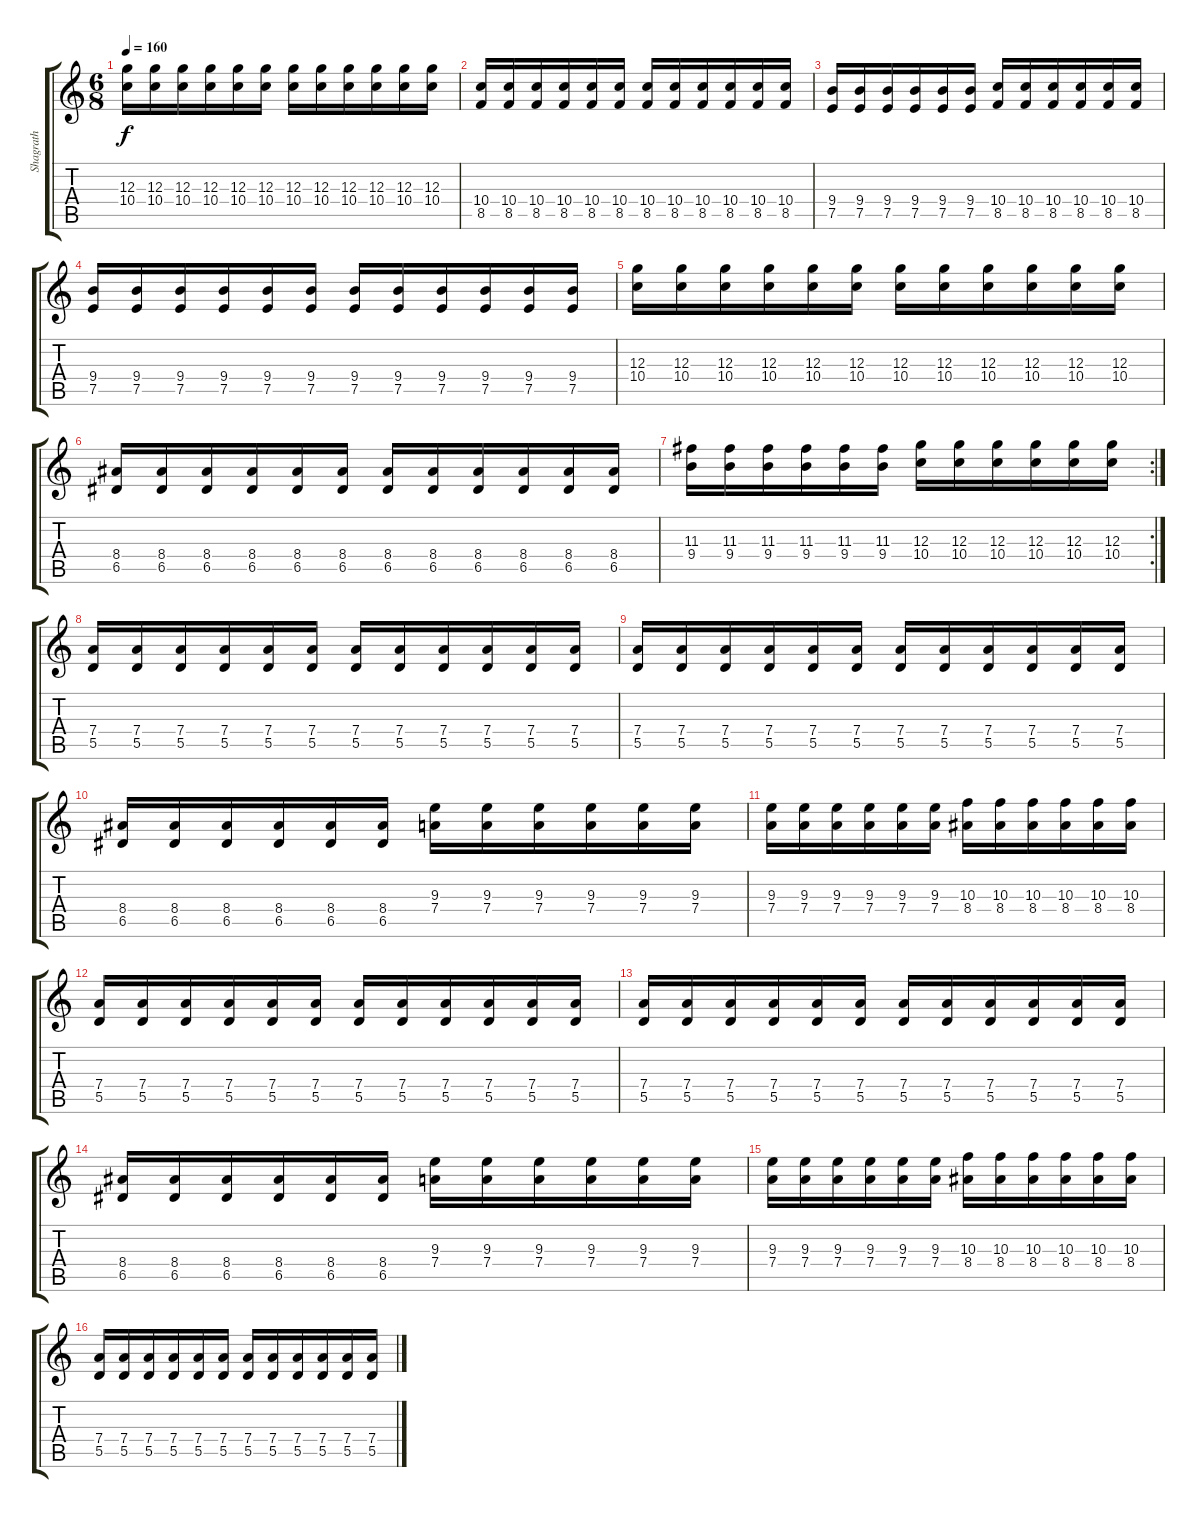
\track ("Shagrath" "Shagrath") {instrument distortionguitar}
\staff {score tabs}
\tuning (E4 B3 G3 D3 A2 E2) {hide}
\ts (6 8)
\tempo 160
\clef g2
\ks c
(12.3 10.4).16{dy f} (12.3 10.4).16 (12.3 10.4).16 (12.3 10.4).16 (12.3 10.4).16 (12.3 10.4).16 (12.3 10.4).16 (12.3 10.4).16 (12.3 10.4).16 (12.3 10.4).16 (12.3 10.4).16 (12.3 10.4).16 |
(10.4 8.5).16 (10.4 8.5).16 (10.4 8.5).16 (10.4 8.5).16 (10.4 8.5).16 (10.4 8.5).16 (10.4 8.5).16 (10.4 8.5).16 (10.4 8.5).16 (10.4 8.5).16 (10.4 8.5).16 (10.4 8.5).16 |
(9.4 7.5).16 (9.4 7.5).16 (9.4 7.5).16 (9.4 7.5).16 (9.4 7.5).16 (9.4 7.5).16 (10.4 8.5).16 (10.4 8.5).16 (10.4 8.5).16 (10.4 8.5).16 (10.4 8.5).16 (10.4 8.5).16 |
(9.4 7.5).16 (9.4 7.5).16 (9.4 7.5).16 (9.4 7.5).16 (9.4 7.5).16 (9.4 7.5).16 (9.4 7.5).16 (9.4 7.5).16 (9.4 7.5).16 (9.4 7.5).16 (9.4 7.5).16 (9.4 7.5).16 |
(12.3 10.4).16 (12.3 10.4).16 (12.3 10.4).16 (12.3 10.4).16 (12.3 10.4).16 (12.3 10.4).16 (12.3 10.4).16 (12.3 10.4).16 (12.3 10.4).16 (12.3 10.4).16 (12.3 10.4).16 (12.3 10.4).16 |
(8.4 6.5).16 (8.4 6.5).16 (8.4 6.5).16 (8.4 6.5).16 (8.4 6.5).16 (8.4 6.5).16 (8.4 6.5).16 (8.4 6.5).16 (8.4 6.5).16 (8.4 6.5).16 (8.4 6.5).16 (8.4 6.5).16 |
\rc 2
(11.3 9.4).16 (11.3 9.4).16 (11.3 9.4).16 (11.3 9.4).16 (11.3 9.4).16 (11.3 9.4).16 (12.3 10.4).16 (12.3 10.4).16 (12.3 10.4).16 (12.3 10.4).16 (12.3 10.4).16 (12.3 10.4).16 |
(7.4 5.5).16 (7.4 5.5).16 (7.4 5.5).16 (7.4 5.5).16 (7.4 5.5).16 (7.4 5.5).16 (7.4 5.5).16 (7.4 5.5).16 (7.4 5.5).16 (7.4 5.5).16 (7.4 5.5).16 (7.4 5.5).16 |
(7.4 5.5).16 (7.4 5.5).16 (7.4 5.5).16 (7.4 5.5).16 (7.4 5.5).16 (7.4 5.5).16 (7.4 5.5).16 (7.4 5.5).16 (7.4 5.5).16 (7.4 5.5).16 (7.4 5.5).16 (7.4 5.5).16 |
(8.4 6.5).16 (8.4 6.5).16 (8.4 6.5).16 (8.4 6.5).16 (8.4 6.5).16 (8.4 6.5).16 (9.3 7.4).16 (9.3 7.4).16 (9.3 7.4).16 (9.3 7.4).16 (9.3 7.4).16 (9.3 7.4).16 |
(9.3 7.4).16 (9.3 7.4).16 (9.3 7.4).16 (9.3 7.4).16 (9.3 7.4).16 (9.3 7.4).16 (10.3 8.4).16 (10.3 8.4).16 (10.3 8.4).16 (10.3 8.4).16 (10.3 8.4).16 (10.3 8.4).16 |
(7.4 5.5).16 (7.4 5.5).16 (7.4 5.5).16 (7.4 5.5).16 (7.4 5.5).16 (7.4 5.5).16 (7.4 5.5).16 (7.4 5.5).16 (7.4 5.5).16 (7.4 5.5).16 (7.4 5.5).16 (7.4 5.5).16 |
(7.4 5.5).16 (7.4 5.5).16 (7.4 5.5).16 (7.4 5.5).16 (7.4 5.5).16 (7.4 5.5).16 (7.4 5.5).16 (7.4 5.5).16 (7.4 5.5).16 (7.4 5.5).16 (7.4 5.5).16 (7.4 5.5).16 |
(8.4 6.5).16 (8.4 6.5).16 (8.4 6.5).16 (8.4 6.5).16 (8.4 6.5).16 (8.4 6.5).16 (9.3 7.4).16 (9.3 7.4).16 (9.3 7.4).16 (9.3 7.4).16 (9.3 7.4).16 (9.3 7.4).16 |
(9.3 7.4).16 (9.3 7.4).16 (9.3 7.4).16 (9.3 7.4).16 (9.3 7.4).16 (9.3 7.4).16 (10.3 8.4).16 (10.3 8.4).16 (10.3 8.4).16 (10.3 8.4).16 (10.3 8.4).16 (10.3 8.4).16 |
(7.4 5.5).16 (7.4 5.5).16 (7.4 5.5).16 (7.4 5.5).16 (7.4 5.5).16 (7.4 5.5).16 (7.4 5.5).16 (7.4 5.5).16 (7.4 5.5).16 (7.4 5.5).16 (7.4 5.5).16 (7.4 5.5).16
